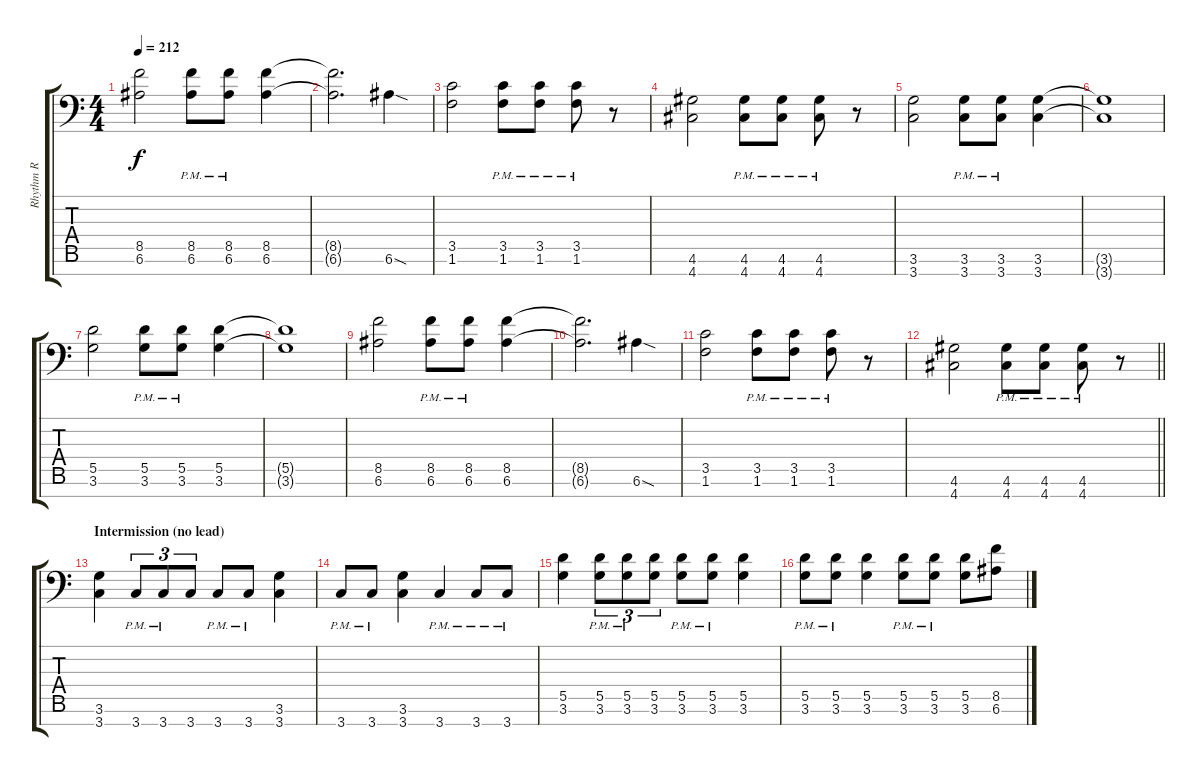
\track ("Rhythm R" "Rhythm R") {instrument overdrivenguitar}
\staff {score tabs}
\tuning (E4 B3 G3 D3 A2 E2 A1) {hide}
\ts (4 4)
\tempo 212
\clef f4
\ks c
(8.5 6.6).2{dy f} (8.5{pm} 6.6{pm}).8 (8.5{pm} 6.6{pm}).8 (8.5 6.6).4 |
(8.5{t} 6.6{t}).2{d} 6.6{sod}.4 |
(3.5 1.6).2 (3.5{pm} 1.6{pm}).8 (3.5{pm} 1.6{pm}).8 (3.5{pm} 1.6{pm}).8 r.8 |
(4.6 4.7).2 (4.6{pm} 4.7{pm}).8 (4.6{pm} 4.7{pm}).8 (4.6{pm} 4.7{pm}).8 r.8 |
(3.6 3.7).2 (3.6{pm} 3.7{pm}).8 (3.6{pm} 3.7{pm}).8 (3.6 3.7).4 |
(3.6{t} 3.7{t}).1 |
(5.5 3.6).2 (5.5{pm} 3.6{pm}).8 (5.5{pm} 3.6{pm}).8 (5.5 3.6).4 |
(5.5{t} 3.6{t}).1 |
(8.5 6.6).2 (8.5{pm} 6.6{pm}).8 (8.5{pm} 6.6{pm}).8 (8.5 6.6).4 |
(8.5{t} 6.6{t}).2{d} 6.6{sod}.4 |
(3.5 1.6).2 (3.5{pm} 1.6{pm}).8 (3.5{pm} 1.6{pm}).8 (3.5{pm} 1.6{pm}).8 r.8 |
\barLineRight lightlight
(4.6 4.7).2 (4.6{pm} 4.7{pm}).8 (4.6{pm} 4.7{pm}).8 (4.6{pm} 4.7{pm}).8 r.8 |
\section ("" "Intermission (no lead)")
(3.6 3.7).4 3.7{pm}.8{tu (3 2)} 3.7{pm}.8{tu (3 2)} 3.7.8{tu (3 2)} 3.7{pm}.8 3.7{pm}.8 (3.6 3.7).4 |
3.7{pm}.8 3.7{pm}.8 (3.6 3.7).4 3.7{pm}.4 3.7{pm}.8 3.7{pm}.8 |
(5.5 3.6).4 (5.5{pm} 3.6{pm}).8{tu (3 2)} (5.5{pm} 3.6{pm}).8{tu (3 2)} (5.5 3.6).8{tu (3 2)} (5.5{pm} 3.6{pm}).8 (5.5{pm} 3.6{pm}).8 (5.5 3.6).4 |
(5.5{pm} 3.6{pm}).8 (5.5{pm} 3.6{pm}).8 (5.5 3.6).4 (5.5{pm} 3.6{pm}).8 (5.5{pm} 3.6{pm}).8 (5.5 3.6).8 (8.5 6.6).8
